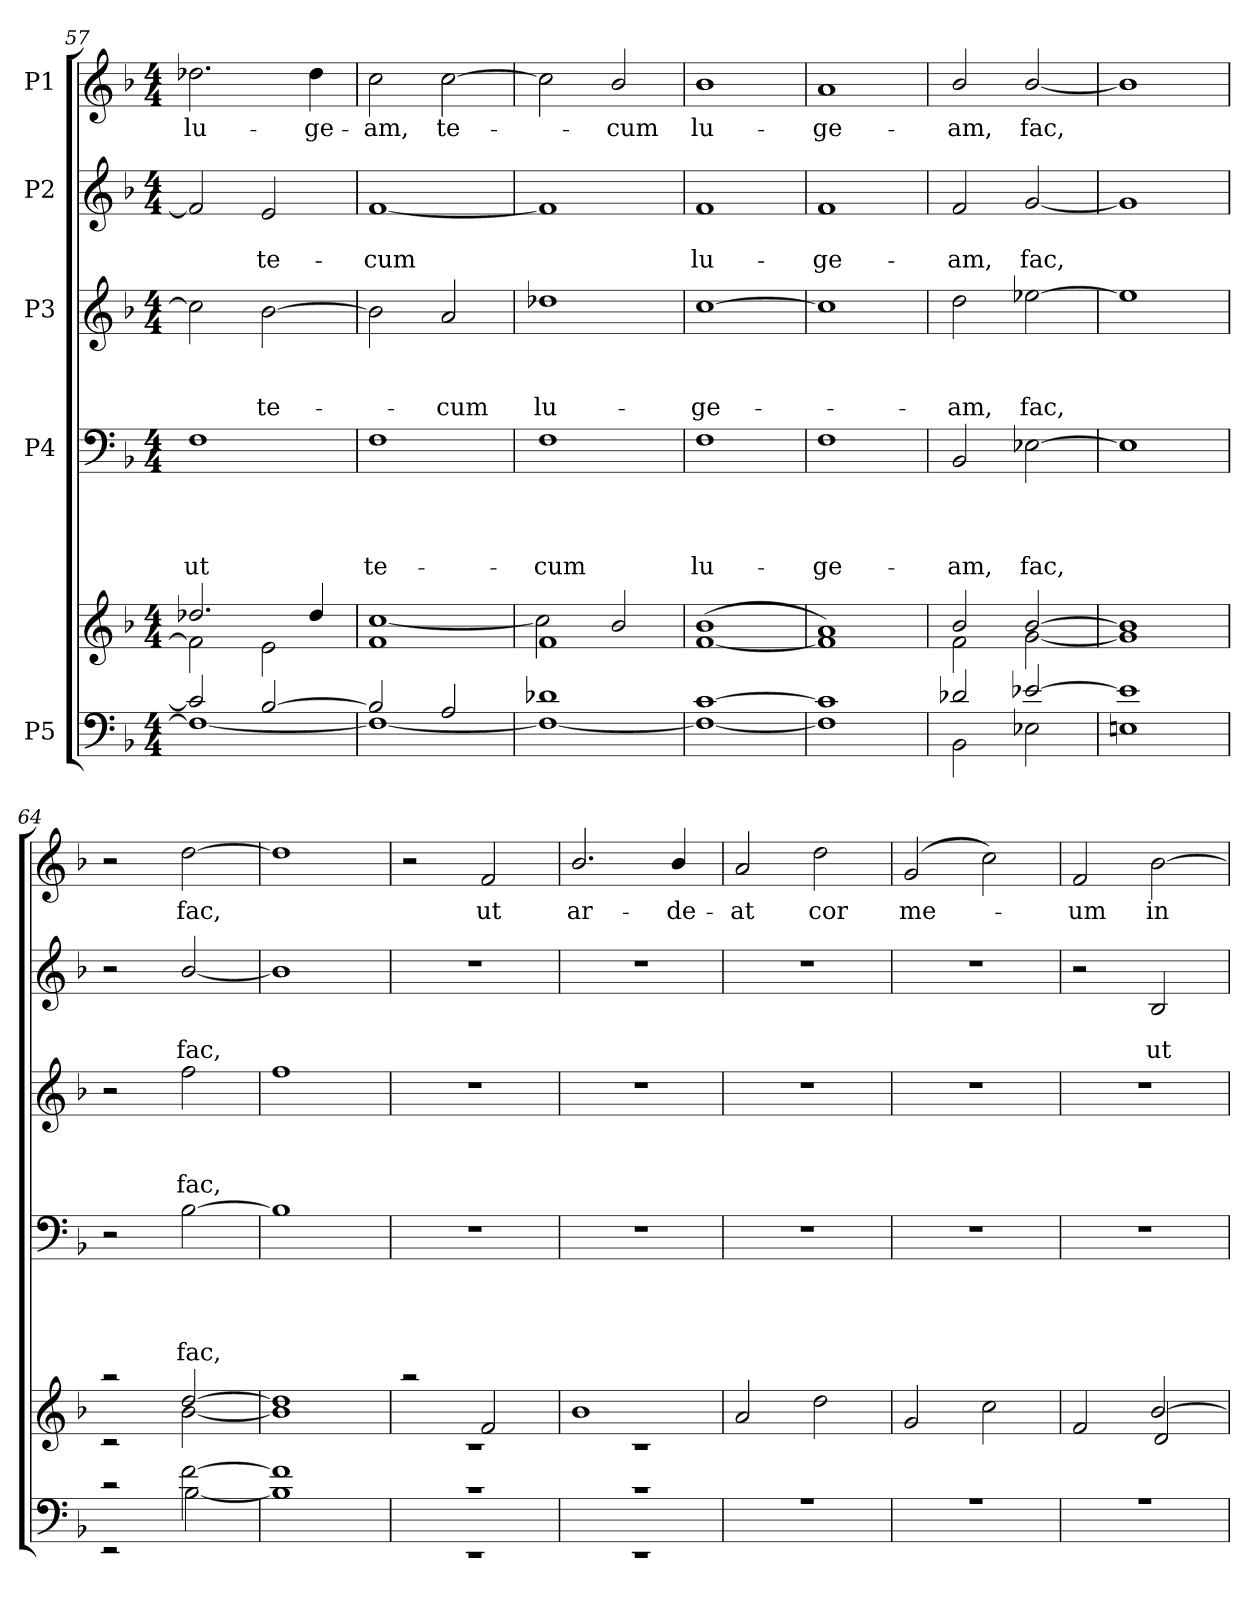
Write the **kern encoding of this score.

**kern	**kern	**kern	**text	**text	**text	**text	**kern	**text	**text	**text	**kern	**text	**text	**kern	**text
*part5	*part5	*part4	*part4	*part4	*part4	*part4	*part3	*part3	*part3	*part3	*part2	*part2	*part2	*part1	*part1
*staff6	*staff5	*staff4	*staff4	*staff4	*staff4	*staff4	*staff3	*staff3	*staff3	*staff3	*staff2	*staff2	*staff2	*staff1	*staff1
*I"P5	*	*I"P4	*	*	*	*	*I"P3	*	*	*	*I"P2	*	*	*I"P1	*
*clefF4	*clefG2	*clefF4	*	*	*	*	*clefG2	*	*	*	*clefG2	*	*	*clefG2	*
*	*	*	*	*	*	*	*ITrd7c12	*	*	*	*	*	*	*	*
*k[b-]	*k[b-]	*k[b-]	*	*	*	*	*k[b-]	*	*	*	*k[b-]	*	*	*k[b-]	*
*F:	*F:	*F:	*	*	*	*	*F:	*	*	*	*F:	*	*	*F:	*
*M4/4	*M4/4	*M4/4	*	*	*	*	*M4/4	*	*	*	*M4/4	*	*	*M4/4	*
=57	=57	=57	=57	=57	=57	=57	=57	=57	=57	=57	=57	=57	=57	=57	=57
*^	*^	*	*	*	*	*	*	*	*	*	*	*	*	*	*
!	!	!	!	!	!	!	!	!LO:LY:b	!	!	!	!	!	!	!	!	!LO:LY:b
2c/]	1F_	2.dd-X/	2f\]	1F	.	.	.	ut	2c\]	.	.	.	2f/]	.	.	2.dd-X\	lu-
!	!	!	!	!	!	!	!	!	!	!	!	!LO:LY:b	!	!	!LO:LY:b	!	!
[>2B-/	.	.	2e\	.	.	.	.	.	[>2B-\	.	.	te-	2e/	.	te-	.	.
!	!	!	!	!	!	!	!	!	!	!	!	!	!	!	!	!	!LO:LY:b
.	.	4dd-/	.	.	.	.	.	.	.	.	.	.	.	.	.	4dd-\	-ge-
=58	=58	=58	=58	=58	=58	=58	=58	=58	=58	=58	=58	=58	=58	=58	=58	=58	=58
!	!	!	!	!	!	!	!	!LO:LY:b	!	!	!	!	!	!	!LO:LY:b	!	!LO:LY:b
2B-/]	1F_	1f	[>1cc	1F	.	.	.	te-	2B-\]	.	.	.	[<1f	.	-cum	2cc\	-am,
!	!	!	!	!	!	!	!	!	!	!	!	!LO:LY:b	!	!	!	!	!LO:LY:b
2A/	.	.	.	.	.	.	.	.	2A/	.	.	-cum	.	.	.	[>2cc\	te-
=59	=59	=59	=59	=59	=59	=59	=59	=59	=59	=59	=59	=59	=59	=59	=59	=59	=59
!	!	!	!	!	!	!	!	!LO:LY:b	!	!	!	!LO:LY:b	!	!	!	!	!
1d-X	1F_	1f	2cc\]	1F	.	.	.	-cum	1d-X	.	.	lu-	1f]	.	.	2cc\]	.
!	!	!	!	!	!	!	!	!	!	!	!	!	!	!	!	!	!LO:LY:b
.	.	.	2b-/	.	.	.	.	.	.	.	.	.	.	.	.	2b-/	-cum
=60	=60	=60	=60	=60	=60	=60	=60	=60	=60	=60	=60	=60	=60	=60	=60	=60	=60
!	!	!	!	!	!	!	!	!LO:LY:b	!	!	!	!LO:LY:b	!	!	!LO:LY:b	!	!LO:LY:b
[>1c	1F_	(>1b-	[<1f	1F	.	.	.	lu-	[>1c	.	.	-ge-	1f	.	lu-	1b-	lu-
=61	=61	=61	=61	=61	=61	=61	=61	=61	=61	=61	=61	=61	=61	=61	=61	=61	=61
!	!	!	!	!	!	!	!	!LO:LY:b	!	!	!	!	!	!	!LO:LY:b	!	!LO:LY:b
1c]	1F]	1a)	1f]	1F	.	.	.	-ge-	1c]	.	.	.	1f	.	-ge-	1a	-ge-
=62	=62	=62	=62	=62	=62	=62	=62	=62	=62	=62	=62	=62	=62	=62	=62	=62	=62
!	!	!	!	!	!	!	!	!LO:LY:b	!	!	!	!LO:LY:b	!	!	!LO:LY:b	!	!LO:LY:b
2d-X/	2BB-\	2b-/	2f\	2BB-/	.	.	.	-am,	2d\	.	.	-am,	2f/	.	-am,	2b-/	-am,
!	!	!	!	!	!	!	!	!LO:LY:b	!	!	!	!LO:LY:b	!	!	!LO:LY:b	!	!LO:LY:b
[>2e-X/	2E-X\	[>2b-/	[<2g\	[>2E-X\	.	.	.	fac,	[>2e-X\	.	.	fac,	[<2g/	.	fac,	[<2b-/	fac,
=63	=63	=63	=63	=63	=63	=63	=63	=63	=63	=63	=63	=63	=63	=63	=63	=63	=63
1e-]	1En	1b-]	1g]	1E-]	.	.	.	.	1e-]	.	.	.	1g]	.	.	1b-]	.
=64	=64	=64	=64	=64	=64	=64	=64	=64	=64	=64	=64	=64	=64	=64	=64	=64	=64
2rc	2rEE	2raa	2rc	2r	.	.	.	.	2r	.	.	.	2r	.	.	2r	.
!	!	!	!	!	!	!	!	!LO:LY:b	!	!	!	!LO:LY:b	!	!	!LO:LY:b	!	!LO:LY:b
[>2f\	[<2B-\	[>2dd/	[<2b-\	[>2B-\	.	.	.	fac,	2f\	.	.	fac,	[<2b-/	.	fac,	[>2dd\	fac,
=65	=65	=65	=65	=65	=65	=65	=65	=65	=65	=65	=65	=65	=65	=65	=65	=65	=65
1f]	1B-]	1dd]	1b-]	1B-]	.	.	.	.	1f	.	.	.	1b-]	.	.	1dd]	.
=66	=66	=66	=66	=66	=66	=66	=66	=66	=66	=66	=66	=66	=66	=66	=66	=66	=66
1rc	1rEE	2raa	1rc	1r	.	.	.	.	1r	.	.	.	1r	.	.	2r	.
!	!	!	!	!	!	!	!	!	!	!	!	!	!	!	!	!	!LO:LY:b
.	.	2f/	.	.	.	.	.	.	.	.	.	.	.	.	.	2f/	ut
=67	=67	=67	=67	=67	=67	=67	=67	=67	=67	=67	=67	=67	=67	=67	=67	=67	=67
!	!	!	!	!	!	!	!	!	!	!	!	!	!	!	!	!	!LO:LY:b
1rc	1rEE	1b-	1rc	1r	.	.	.	.	1r	.	.	.	1r	.	.	2.b-/	ar-
!	!	!	!	!	!	!	!	!	!	!	!	!	!	!	!	!	!LO:LY:b
.	.	.	.	.	.	.	.	.	.	.	.	.	.	.	.	4b-/	-de-
=68	=68	=68	=68	=68	=68	=68	=68	=68	=68	=68	=68	=68	=68	=68	=68	=68	=68
!	!	!	!	!	!	!	!	!	!	!	!	!	!	!	!	!	!LO:LY:b
1r	1ryy	2a/	1ryy	1r	.	.	.	.	1r	.	.	.	1r	.	.	2a/	-at
!	!	!	!	!	!	!	!	!	!	!	!	!	!	!	!	!	!LO:LY:b
.	.	2dd\	.	.	.	.	.	.	.	.	.	.	.	.	.	2dd\	cor
!!LO:PB:g=z
=69	=69	=69	=69	=69	=69	=69	=69	=69	=69	=69	=69	=69	=69	=69	=69	=69	=69
!	!	!	!	!	!	!	!	!	!	!	!	!	!	!	!	!	!LO:LY:b
1r	1ryy	2g/	1ryy	1r	.	.	.	.	1r	.	.	.	1r	.	.	(>2g/	me-
.	.	2cc\	.	.	.	.	.	.	.	.	.	.	.	.	.	2cc\)	.
=70	=70	=70	=70	=70	=70	=70	=70	=70	=70	=70	=70	=70	=70	=70	=70	=70	=70
!	!	!	!	!	!	!	!	!	!	!	!	!	!	!	!	!	!LO:LY:b
1r	1ryy	2f/	2ryy	1r	.	.	.	.	1r	.	.	.	2r	.	.	2f/	-um
!	!	!	!	!	!	!	!	!	!	!	!	!	!	!	!LO:LY:b	!	!LO:LY:b
.	.	[>2b-/	2d/	.	.	.	.	.	.	.	.	.	2B-/	.	ut	[>2b-\	in
*v	*v	*	*	*	*	*	*	*	*	*	*	*	*	*	*	*	*
*	*v	*v	*	*	*	*	*	*	*	*	*	*	*	*	*	*
=	=	=	=	=	=	=	=	=	=	=	=	=	=	=	=
*-	*-	*-	*-	*-	*-	*-	*-	*-	*-	*-	*-	*-	*-	*-	*-
